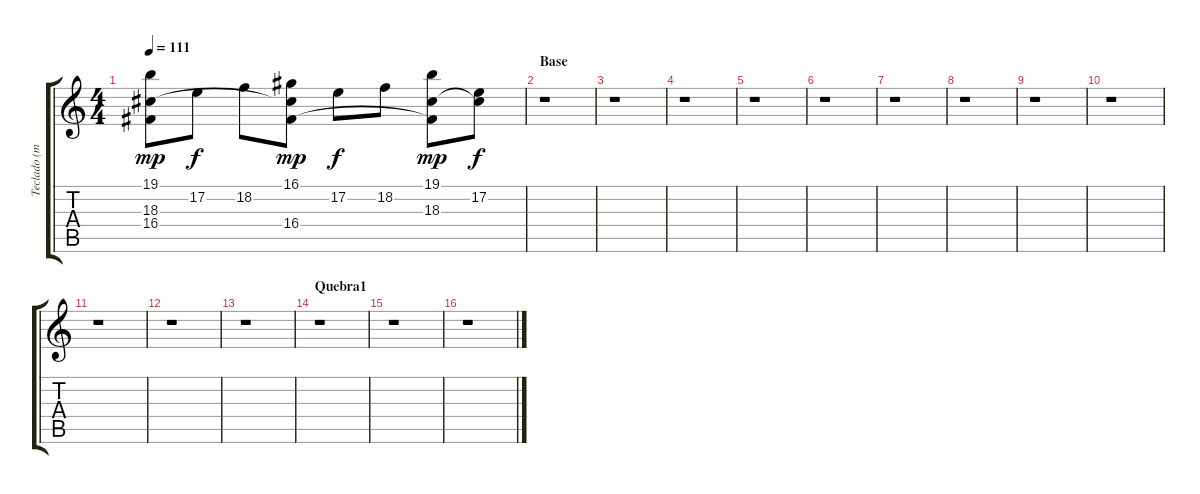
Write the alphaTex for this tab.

\track ("Teclado (mão direita)" "Teclado (m") {instrument electricgrandpiano}
\staff {score tabs}
\tuning (E4 B3 G3 D3 A2 E2) {hide}
\ts (4 4)
\tempo 111
\clef g2
\ks c
(19.1 18.3 16.4{t}).8{dy mp} 17.2.8{dy f} 18.2.8 (16.1 18.3{t} 16.4).8{dy mp} 17.2.8{dy f} 18.2.8 (19.1 18.3 16.4{t}).8{dy mp} (17.2 18.3{t}).8{dy f} |
\section ("" "Base")
r.1 |
r.1 |
r.1 |
r.1 |
r.1 |
r.1 |
r.1 |
r.1 |
r.1 |
r.1 |
r.1 |
r.1 |
\section ("" "Quebra1")
r.1 |
r.1 |
r.1
